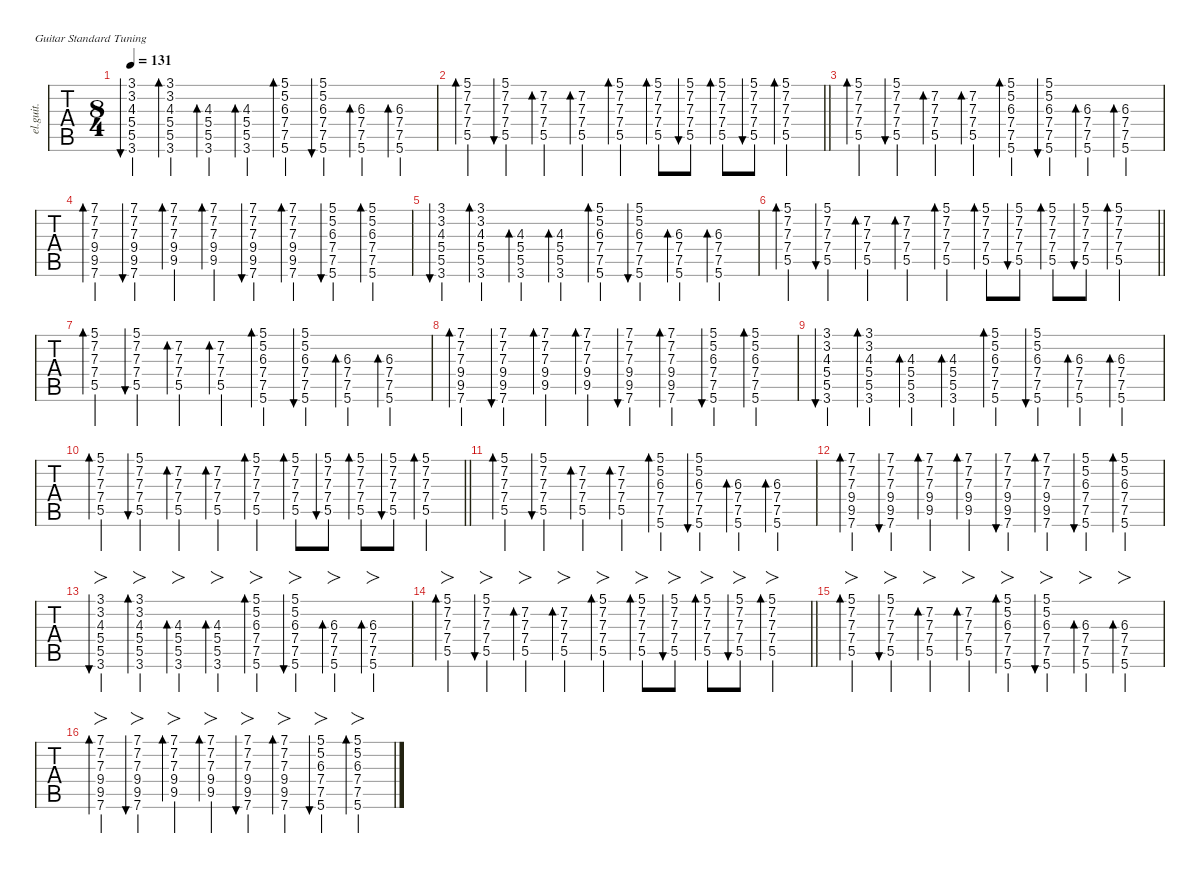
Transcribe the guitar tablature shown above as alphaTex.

\defaultSystemsLayout 4
\hideDynamics
\bracketExtendMode nobrackets
\otherSystemsTrackNameOrientation horizontal
\track ("Clean Guitar" "el.guit.") {instrument electricguitarclean}
\staff {tabs}
\tuning (E4 B3 G3 D3 A2 E2)
\ts (8 4)
\tempo 131
\clef g2
\ks c
(3.6 5.5 5.4 4.3 3.2 3.1).4{bu 30 dy f} (3.6 5.5 5.4 4.3 3.2 3.1{ac}).4{bd 30} (3.6 5.5 5.4 4.3).4{bd 30} (3.6 5.5 5.4 4.3).4{bd 30} (5.6 7.5 7.4 6.3{acc #} 5.2 5.1).4{bd 30} (5.6 7.5 7.4 6.3{acc #} 5.2 5.1).4{bu 30} (5.6 7.5 7.4 6.3{acc #}).4{bd 30} (5.6 7.5 7.4 6.3{acc #}).4{bd 30} |
\barLineRight lightlight
(5.5 7.4 7.3 7.2{acc #} 5.1).4{bd 30} (5.5 7.4 7.3 7.2{acc #} 5.1).4{bu 30} (5.5 7.4 7.3 7.2{acc #}).4{bd 30} (5.5 7.4 7.3 7.2{acc #}).4{bd 30} (5.5 7.4 7.3 7.2{acc #} 5.1).4{bd 30} (5.5 7.4 7.3 7.2{acc #} 5.1).8{bd 30} (5.5 7.4 7.3 7.2{acc #} 5.1).8{bu 30} (5.5 7.4 7.3 7.2{acc #} 5.1).8{bd 30} (5.5 7.4 7.3 7.2{acc #} 5.1).8{bu 30} (5.5 7.4 7.3 7.2{acc #} 5.1).4{bd 30} |
(5.5 7.4 7.3 7.2{acc #} 5.1).4{bd 30} (5.5 7.4 7.3 7.2{acc #} 5.1).4{bu 30} (5.5 7.4 7.3 7.2{acc #}).4{bd 30} (5.5 7.4 7.3 7.2{acc #}).4{bd 30} (5.6 7.5 7.4 6.3{acc #} 5.2 5.1).4{bd 30} (5.6 7.5 7.4 6.3{acc #} 5.2 5.1).4{bu 30} (5.6 7.5 7.4 6.3{acc #}).4{bd 30} (5.6 7.5 7.4 6.3{acc #}).4{bd 30} |
(7.6 9.5{acc #} 9.4 7.3 7.2{acc #} 7.1).4{bd 30 dy mf} (7.6 9.5{acc #} 9.4 7.3 7.2{acc #} 7.1).4{bu 30} (9.4 7.3 7.2{acc #} 7.1 9.5{acc #}).4{bd 30} (9.4 7.3 7.2{acc #} 7.1 9.5{acc #}).4{bd 30} (7.6 9.5{acc #} 9.4 7.3 7.2{acc #} 7.1).4{bu 30} (7.6 9.5{acc #} 9.4 7.3 7.2{acc #} 7.1).4{bd 30} (5.6 7.5 7.4 6.3{acc #} 5.2 5.1).4{bu 30 dy f} (5.6 7.5 7.4 6.3{acc #} 5.2 5.1).4{bd 30} |
(3.6 5.5 5.4 4.3 3.2 3.1).4{bu 30} (3.6 5.5 5.4 4.3 3.2 3.1{ac}).4{bd 30} (3.6 5.5 5.4 4.3).4{bd 30} (3.6 5.5 5.4 4.3).4{bd 30} (5.6 7.5 7.4 6.3{acc #} 5.2 5.1).4{bd 30} (5.6 7.5 7.4 6.3{acc #} 5.2 5.1).4{bu 30} (5.6 7.5 7.4 6.3{acc #}).4{bd 30} (5.6 7.5 7.4 6.3{acc #}).4{bd 30} |
\barLineRight lightlight
(5.5 7.4 7.3 7.2{acc #} 5.1).4{bd 30} (5.5 7.4 7.3 7.2{acc #} 5.1).4{bu 30} (5.5 7.4 7.3 7.2{acc #}).4{bd 30} (5.5 7.4 7.3 7.2{acc #}).4{bd 30} (5.5 7.4 7.3 7.2{acc #} 5.1).4{bd 30} (5.5 7.4 7.3 7.2{acc #} 5.1).8{bd 30} (5.5 7.4 7.3 7.2{acc #} 5.1).8{bu 30} (5.5 7.4 7.3 7.2{acc #} 5.1).8{bd 30} (5.5 7.4 7.3 7.2{acc #} 5.1).8{bu 30} (5.5 7.4 7.3 7.2{acc #} 5.1).4{bd 30} |
(5.5 7.4 7.3 7.2{acc #} 5.1).4{bd 30} (5.5 7.4 7.3 7.2{acc #} 5.1).4{bu 30} (5.5 7.4 7.3 7.2{acc #}).4{bd 30} (5.5 7.4 7.3 7.2{acc #}).4{bd 30} (5.6 7.5 7.4 6.3{acc #} 5.2 5.1).4{bd 30} (5.6 7.5 7.4 6.3{acc #} 5.2 5.1).4{bu 30} (5.6 7.5 7.4 6.3{acc #}).4{bd 30} (5.6 7.5 7.4 6.3{acc #}).4{bd 30} |
(7.6 9.5{acc #} 9.4 7.3 7.2{acc #} 7.1).4{bd 30 dy mf} (7.6 9.5{acc #} 9.4 7.3 7.2{acc #} 7.1).4{bu 30} (9.4 7.3 7.2{acc #} 7.1 9.5{acc #}).4{bd 30} (9.4 7.3 7.2{acc #} 7.1 9.5{acc #}).4{bd 30} (7.6 9.5{acc #} 9.4 7.3 7.2{acc #} 7.1).4{bu 30} (7.6 9.5{acc #} 9.4 7.3 7.2{acc #} 7.1).4{bd 30} (5.6 7.5 7.4 6.3{acc #} 5.2 5.1).4{bu 30 dy f} (5.6 7.5 7.4 6.3{acc #} 5.2 5.1).4{bd 30} |
(3.6 5.5 5.4 4.3 3.2 3.1).4{bu 30} (3.6 5.5 5.4 4.3 3.2 3.1{ac}).4{bd 30} (3.6 5.5 5.4 4.3).4{bd 30} (3.6 5.5 5.4 4.3).4{bd 30} (5.6 7.5 7.4 6.3{acc #} 5.2 5.1).4{bd 30} (5.6 7.5 7.4 6.3{acc #} 5.2 5.1).4{bu 30} (5.6 7.5 7.4 6.3{acc #}).4{bd 30} (5.6 7.5 7.4 6.3{acc #}).4{bd 30} |
\barLineRight lightlight
(5.5 7.4 7.3 7.2{acc #} 5.1).4{bd 30} (5.5 7.4 7.3 7.2{acc #} 5.1).4{bu 30} (5.5 7.4 7.3 7.2{acc #}).4{bd 30} (5.5 7.4 7.3 7.2{acc #}).4{bd 30} (5.5 7.4 7.3 7.2{acc #} 5.1).4{bd 30} (5.5 7.4 7.3 7.2{acc #} 5.1).8{bd 30} (5.5 7.4 7.3 7.2{acc #} 5.1).8{bu 30} (5.5 7.4 7.3 7.2{acc #} 5.1).8{bd 30} (5.5 7.4 7.3 7.2{acc #} 5.1).8{bu 30} (5.5 7.4 7.3 7.2{acc #} 5.1).4{bd 30} |
(5.5 7.4 7.3 7.2{acc #} 5.1).4{bd 30} (5.5 7.4 7.3 7.2{acc #} 5.1).4{bu 30} (5.5 7.4 7.3 7.2{acc #}).4{bd 30} (5.5 7.4 7.3 7.2{acc #}).4{bd 30} (5.6 7.5 7.4 6.3{acc #} 5.2 5.1).4{bd 30} (5.6 7.5 7.4 6.3{acc #} 5.2 5.1).4{bu 30} (5.6 7.5 7.4 6.3{acc #}).4{bd 30} (5.6 7.5 7.4 6.3{acc #}).4{bd 30} |
(7.6 9.5{acc #} 9.4 7.3 7.2{acc #} 7.1).4{bd 30 dy mf} (7.6 9.5{acc #} 9.4 7.3 7.2{acc #} 7.1).4{bu 30} (9.4 7.3 7.2{acc #} 7.1 9.5{acc #}).4{bd 30} (9.4 7.3 7.2{acc #} 7.1 9.5{acc #}).4{bd 30} (7.6 9.5{acc #} 9.4 7.3 7.2{acc #} 7.1).4{bu 30} (7.6 9.5{acc #} 9.4 7.3 7.2{acc #} 7.1).4{bd 30} (5.6 7.5 7.4 6.3{acc #} 5.2 5.1).4{bu 30 dy f} (5.6 7.5 7.4 6.3{acc #} 5.2 5.1).4{bd 30} |
(3.6 5.5 5.4 4.3 3.2 3.1).4{fo bu 30} (3.6 5.5 5.4 4.3 3.2 3.1{ac}).4{fo bd 30} (3.6 5.5 5.4 4.3).4{fo bd 30} (3.6 5.5 5.4 4.3).4{fo bd 30} (5.6 7.5 7.4 6.3{acc #} 5.2 5.1).4{fo bd 30} (5.6 7.5 7.4 6.3{acc #} 5.2 5.1).4{fo bu 30} (5.6 7.5 7.4 6.3{acc #}).4{fo bd 30} (5.6 7.5 7.4 6.3{acc #}).4{fo bd 30} |
\barLineRight lightlight
(5.5 7.4 7.3 7.2{acc #} 5.1).4{fo bd 30} (5.5 7.4 7.3 7.2{acc #} 5.1).4{fo bu 30} (5.5 7.4 7.3 7.2{acc #}).4{fo bd 30} (5.5 7.4 7.3 7.2{acc #}).4{fo bd 30} (5.5 7.4 7.3 7.2{acc #} 5.1).4{fo bd 30} (5.5 7.4 7.3 7.2{acc #} 5.1).8{fo bd 30} (5.5 7.4 7.3 7.2{acc #} 5.1).8{fo bu 30} (5.5 7.4 7.3 7.2{acc #} 5.1).8{fo bd 30} (5.5 7.4 7.3 7.2{acc #} 5.1).8{fo bu 30} (5.5 7.4 7.3 7.2{acc #} 5.1).4{fo bd 30} |
(5.5 7.4 7.3 7.2{acc #} 5.1).4{fo bd 30} (5.5 7.4 7.3 7.2{acc #} 5.1).4{fo bu 30} (5.5 7.4 7.3 7.2{acc #}).4{fo bd 30} (5.5 7.4 7.3 7.2{acc #}).4{fo bd 30} (5.6 7.5 7.4 6.3{acc #} 5.2 5.1).4{fo bd 30} (5.6 7.5 7.4 6.3{acc #} 5.2 5.1).4{fo bu 30} (5.6 7.5 7.4 6.3{acc #}).4{fo bd 30} (5.6 7.5 7.4 6.3{acc #}).4{fo bd 30} |
(7.6 9.5{acc #} 9.4 7.3 7.2{acc #} 7.1).4{fo bd 30 dy mf} (7.6 9.5{acc #} 9.4 7.3 7.2{acc #} 7.1).4{fo bu 30} (9.4 7.3 7.2{acc #} 7.1 9.5{acc #}).4{fo bd 30} (9.4 7.3 7.2{acc #} 7.1 9.5{acc #}).4{fo bd 30} (7.6 9.5{acc #} 9.4 7.3 7.2{acc #} 7.1).4{fo bu 30} (7.6 9.5{acc #} 9.4 7.3 7.2{acc #} 7.1).4{fo bd 30} (5.6 7.5 7.4 6.3{acc #} 5.2 5.1).4{fo bu 30 dy f} (5.6 7.5 7.4 6.3{acc #} 5.2 5.1).4{fo bd 30}
